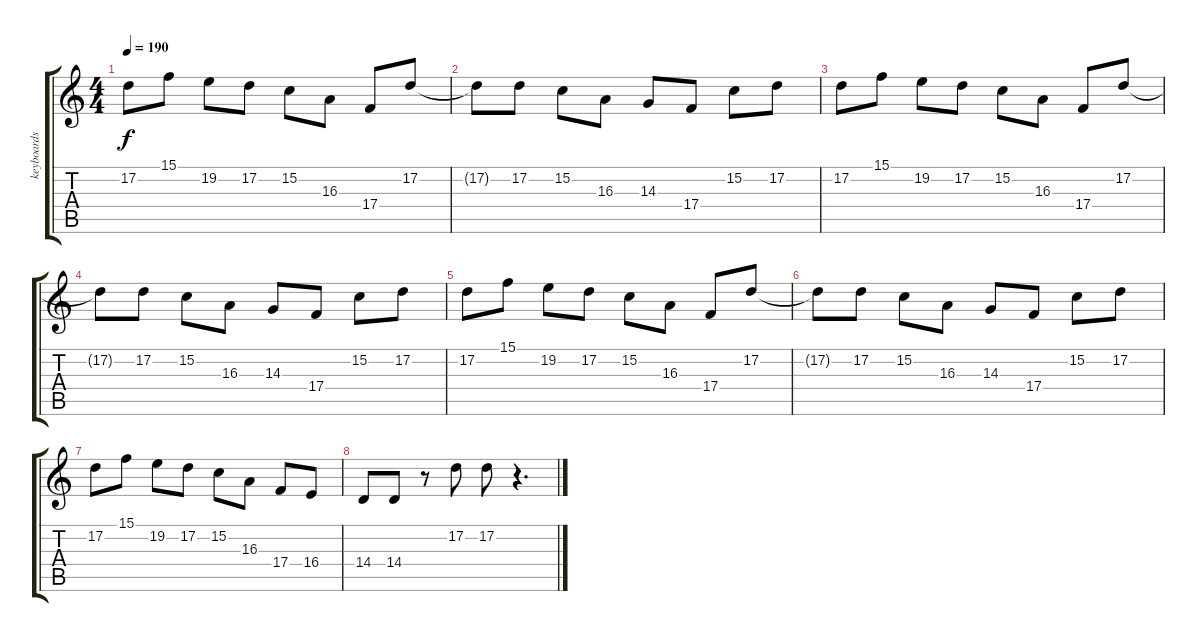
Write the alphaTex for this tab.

\track ("keyboards" "keyboards") {instrument stringensemble1}
\staff {score tabs}
\tuning (D4 A3 F3 C3 G2 D2) {hide}
\ts (4 4)
\tempo 190
\clef g2
\ks c
17.2.8{dy f} 15.1.8 19.2.8 17.2.8 15.2.8 16.3.8 17.4.8 17.2.8 |
17.2{t}.8 17.2.8 15.2.8 16.3.8 14.3.8 17.4.8 15.2.8 17.2.8 |
17.2.8 15.1.8 19.2.8 17.2.8 15.2.8 16.3.8 17.4.8 17.2.8 |
17.2{t}.8 17.2.8 15.2.8 16.3.8 14.3.8 17.4.8 15.2.8 17.2.8 |
17.2.8 15.1.8 19.2.8 17.2.8 15.2.8 16.3.8 17.4.8 17.2.8 |
17.2{t}.8 17.2.8 15.2.8 16.3.8 14.3.8 17.4.8 15.2.8 17.2.8 |
17.2.8 15.1.8 19.2.8 17.2.8 15.2.8 16.3.8 17.4.8 16.4.8 |
14.4.8 14.4.8 r.8 17.2.8 17.2.8 r.4{d}
